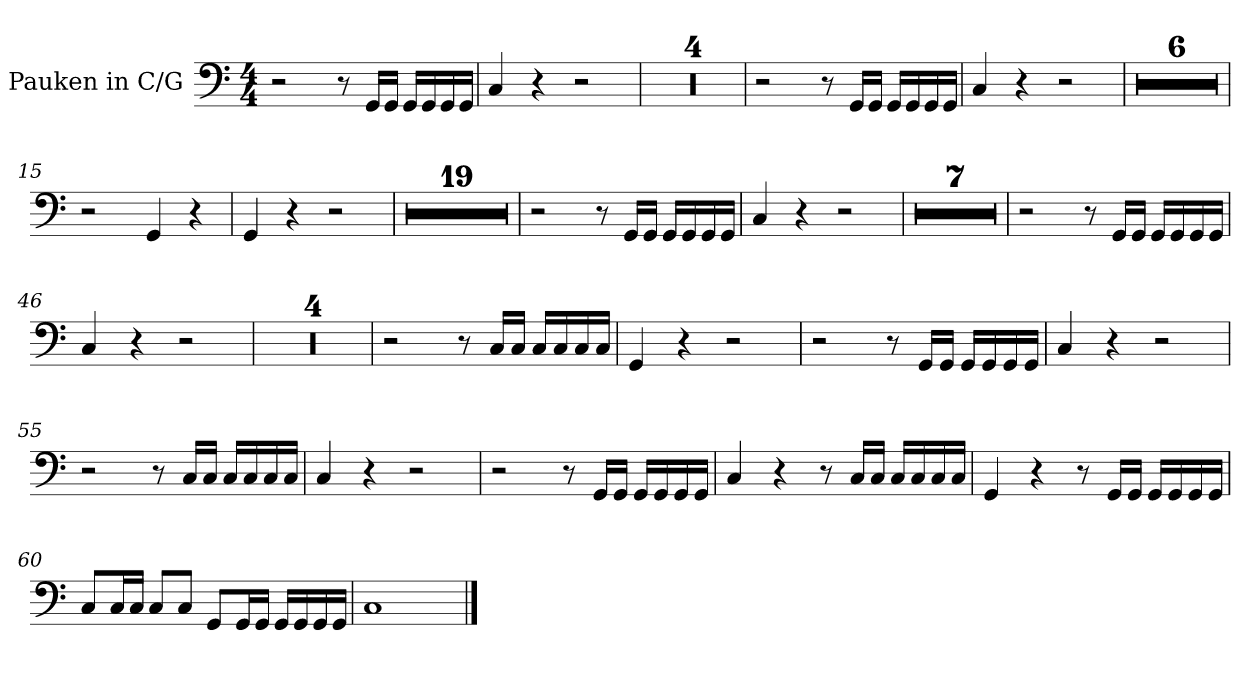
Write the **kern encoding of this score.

**kern
*part1
*staff1
*I"Pauken in C/G
*I'P in C/G
*clefF4
*k[]
*M4/4
=1
2r
8r
16GG/LL
16GG/JJ
16GG/LL
16GG/
16GG/
16GG/JJ
=2
4C/
4r
2r
=3
1r
=4
1r
=5
1r
=6
1r
!!LO:LB:g=z
=7
2r
8r
16GG/LL
16GG/JJ
16GG/LL
16GG/
16GG/
16GG/JJ
=8
4C/
4r
2r
=9
1r
=10
1r
=11
1r
=12
1r
=13
1r
=14
1r
=15
2r
4GG/
4r
!!LO:LB:g=z
=16
4GG/
4r
2r
!!LO:LB:g=z
=17
1r
=18
1r
=19
1r
=20
1r
=21
1r
=22
1r
=23
1r
=24
1r
=25
1r
=26
1r
=27
1r
=28
1r
!!LO:LB:g=z
=29
1r
=30
1r
!!LO:LB:g=z
=31
1r
=32
1r
=33
1r
=34
1r
=35
1r
=36
2r
8r
16GG/LL
16GG/JJ
16GG/LL
16GG/
16GG/
16GG/JJ
=37
4C/
4r
2r
=38
1r
=39
1r
=40
1r
!!LO:LB:g=z
=41
1r
!!LO:LB:g=z
=42
1r
=43
1r
=44
1r
=45
2r
8r
16GG/LL
16GG/JJ
16GG/LL
16GG/
16GG/
16GG/JJ
!!LO:LB:g=z
=46
4C/
4r
2r
=47
1r
=48
1r
=49
1r
=50
1r
=51
2r
8r
16C/LL
16C/JJ
16C/LL
16C/
16C/
16C/JJ
!!LO:LB:g=z
=52
4GG/
4r
2r
=53
2r
8r
16GG/LL
16GG/JJ
16GG/LL
16GG/
16GG/
16GG/JJ
=54
4C/
4r
2r
!!LO:LB:g=z
=55
2r
8r
16C/LL
16C/JJ
16C/LL
16C/
16C/
16C/JJ
=56
4C/
4r
2r
=57
2r
8r
16GG/LL
16GG/JJ
16GG/LL
16GG/
16GG/
16GG/JJ
!!LO:LB:g=z
=58
4C/
4r
8r
16C/LL
16C/JJ
16C/LL
16C/
16C/
16C/JJ
=59
4GG/
4r
8r
16GG/LL
16GG/JJ
16GG/LL
16GG/
16GG/
16GG/JJ
=60
8C/L
16C/L
16C/JJ
8C/L
8C/J
8GG/L
16GG/L
16GG/JJ
16GG/LL
16GG/
16GG/
16GG/JJ
!!LO:PB:g=z
=61
1C>
==
*-
